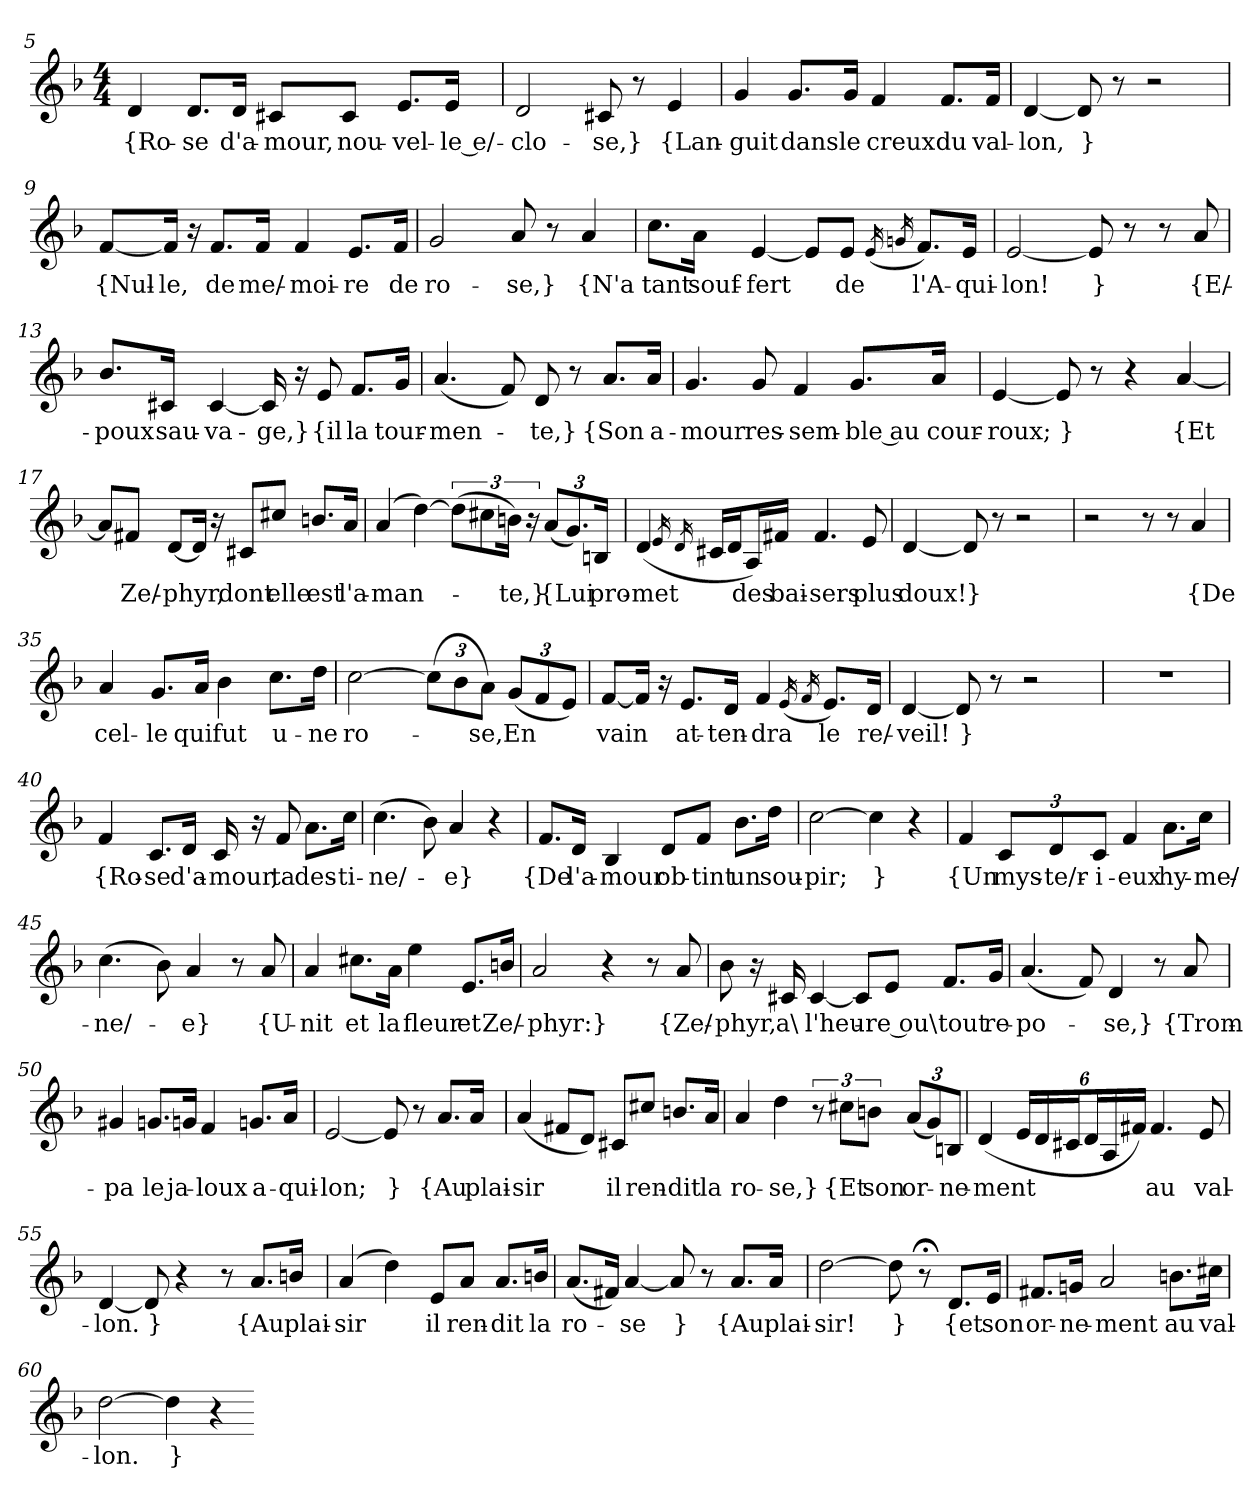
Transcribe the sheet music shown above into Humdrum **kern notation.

**kern	**text
*part1	*part1
*staff1	*staff1
*clefG2	*
*k[b-]	*
*M4/4	*
=5	=5
4d	{Ro-
8.d/L	-se
16d/Jk	d'a-
8c#X/L	-mour,
8c#/J	nou-
8.e/L	-vel-
16e/Jk	-le e/-
=6	=6
2d	-clo-
8c#X	-se,}
8r	.
4e	{Lan-
=7	=7
4g	-guit
8.g/L	dans
16g/Jk	le
4f	creux
8.f/L	du
16f/Jk	val-
=8	=8
[4d	-lon,
8d]	}
8r	.
2r	.
=9	=9
[8f/L	{Nul-
16f/Jk]	-le,
16r	.
8.f/L	de
16f/Jk	me/-
4f	-moi-
8.e/L	-re
16f/Jk	de
=10	=10
2g	ro-
8a	-se,}
8r	.
4a	{N'a
=11	=11
8.cc\L	tant
16a\Jk	souf-
[4e	-fert
8e/L]	.
8e/J	de
(16qe	.
16qgn	.
8.f/L)	l'A-
16e/Jk	-qui-
=12	=12
[2e	-lon!
8e]	}
8r	.
8r	.
8a	{E/-
=13	=13
8.b-/L	-poux
16c#X/Jk	sau-
[4c#	-va-
16c#]	-ge,}
16r	.
8e	{il
8.f/L	la
16g/Jk	tour-
=14	=14
(4.a	-men-
8f)	.
8d	-te,}
8r	.
8.a/L	{Son
16a/Jk	a-
=15	=15
4.g	-mour
8g	res-
4f	-sem-
8.g/L	-ble au
16a/Jk	cour-
=16	=16
[4e	-roux;
8e]	}
8r	.
4r	.
[4a	{Et
=17	=17
8a/L]	.
8f#X/J	Ze/-
[8d/L	-phyr,
16d/Jk]	.
16r	.
8c#X/L	dont
8cc#X/J	elle
8.bn/L	est
16a/Jk	l'a-
=18	=18
(4a	man-
[4dd)	.
(12dd\L]	.
12cc#X\	.
24bn\Jk)	-te,}
24r	.
(12a/L	{Lui
12.g/)	.
24Bn/Jk	pro-
=19	=19
(4d	-met
16qe	.
16qd	.
16c#X/LL	.
16d/J	.
16A/L)	des
16f#X/JJ	bai-
4.f#	-sers
8e	plus
=20	=20
[4d	doux!
8d]	}
8r	.
2r	.
=34	=34
2r	.
8r	.
8r	.
4a	{De
=35	=35
4a	cel-
8.g/L	-le
16a/Jk	qui
4b-	fut
8.cc\L	u-
16dd\Jk	-ne
=36	=36
[2cc	ro-
(12cc\L]	.
12b-\	.
12a\J)	-se,
(12g/L	En
12f/	.
12e/J)	.
=37	=37
[8f/L	vain
16f/Jk]	.
16r	.
8.e/L	at-
16d/Jk	-ten-
4f	-dra
(16qe	.
16qf	.
8.e/L)	le
16d/Jk	re/-
=38	=38
[4d	-veil!
8d]	}
8r	.
2r	.
=39	=39
1r	.
=40	=40
4f	{Ro-
8.c/L	-se
16d/Jk	d'a-
16c	-mour,
16r	.
8f	ta
8.a\L	des-
16cc\Jk	-ti-
=41	=41
(4.cc	-ne/-
8b-)	.
4a	-e}
4r	.
=42	=42
8.f/L	{De
16d/Jk	l'a-
4B-	-mour
8d/L	ob-
8f/J	-tint
8.b-\L	un
16dd\Jk	sou-
=43	=43
[2cc	-pir;
4cc]	}
4r	.
=44	=44
4f	{Un
12c/L	mys-
12d/	-te/r-
12c/J	-i-
4f	-eux
8.a\L	hy-
16cc\Jk	-me/-
=45	=45
(4.cc	-ne/-
8b-)	.
4a	-e}
8r	.
8a	{U-
=46	=46
4a	-nit
8.cc#X\L	et
16a\Jk	la
4ee	fleur
8.e/L	et
16bn/Jk	Ze/-
=47	=47
2a	-phyr:}
4r	.
8r	.
8a	{Ze/-
=48	=48
8b-	-phyr,
16r	.
16c#X	a\
[4c#	l'heu-
8c#/L]	.
8e/J	-re ou\
8.f/L	tout
16g/Jk	re-
=49	=49
(4.a	-po-
8f)	.
4d	-se,}
8r	.
8a	{Trom-
=50	=50
4g#X	-pa
8.gn/L	le
16gn/Jk	ja-
4f	-loux
8.gn/L	a-
16a/Jk	-qui-
=51	=51
[2e	-lon;
8e]	}
8r	.
8.a/L	{Au
16a/Jk	plai-
=52	=52
(4a	-sir
8f#X/L	.
8d/J)	.
8c#X/L	il
8cc#X/J	ren-
8.bn/L	-dit
16a/Jk	la
=53	=53
4a	ro-
4dd	-se,}
12r	.
12cc#X\L	{Et
12bn\J	son
(12a/L	or-
12g/)	.
12Bn/J	-ne-
=54	=54
(4d	-ment
24e/LL	.
24d/	.
24c#X/J	.
24d/L	.
24A/	.
24f#X/JJ)	.
4.f#	au
8e	val-
=55	=55
[4d	-lon.
8d]	}
4r	.
8r	.
8.a/L	{Au
16bn/Jk	plai-
=56	=56
(4a	-sir
4dd)	.
8e/L	il
8a/J	ren-
8.a/L	-dit
16bn/Jk	la
=57	=57
(8.a/L	ro-
16f#X/Jk)	.
[4a	-se
8a]	}
8r	.
8.a/L	{Au
16a/Jk	plai-
=58	=58
[2dd	-sir!
8dd]	}
8r;<	.
8.d/L	{et
16e/Jk	son
=59	=59
8.f#X/L	or-
16gn/Jk	-ne-
2a	-ment
8.bn\L	au
16cc#X\Jk	val-
=60	=60
[2dd	-lon.
4dd]	}
4r	.
=-	=-
*-	*-
